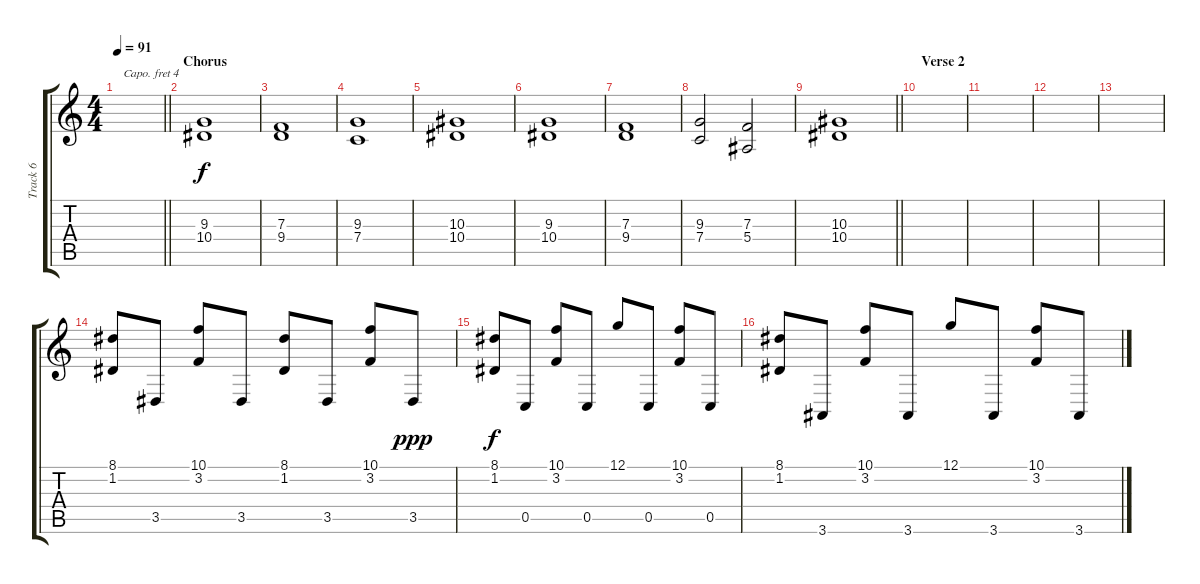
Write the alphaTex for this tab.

\track ("Track 6" "Track 6") {instrument stringensemble1}
\staff {score tabs}
\capo 4
\tuning (Eb4 Bb3 Gb3 Db3 Ab2 Eb2) {hide}
\ts (4 4)
\tempo 91
\clef g2
\barLineRight lightlight
\ks c
|
\section ("" "Chorus")
(9.3 10.4).1 |
(7.3 9.4).1 |
(9.3 7.4).1 |
(10.3 10.4).1 |
(9.3 10.4).1 |
(7.3 9.4).1 |
(9.3 7.4).2 (7.3 5.4).2 |
\barLineRight lightlight
(10.3 10.4).1 |
\section ("" "Verse 2")
|
|
|
|
(8.1 1.2).8 3.5.8 (10.1 3.2).8 3.5.8 (8.1 1.2).8 3.5.8 (10.1 3.2).8 3.5.8{dy ppp} |
(8.1 1.2).8{dy f} 0.5.8 (10.1 3.2).8 0.5.8 12.1.8 0.5.8 (10.1 3.2).8 0.5.8 |
(8.1 1.2).8 3.6.8 (10.1 3.2).8 3.6.8 12.1.8 3.6.8 (10.1 3.2).8 3.6.8
